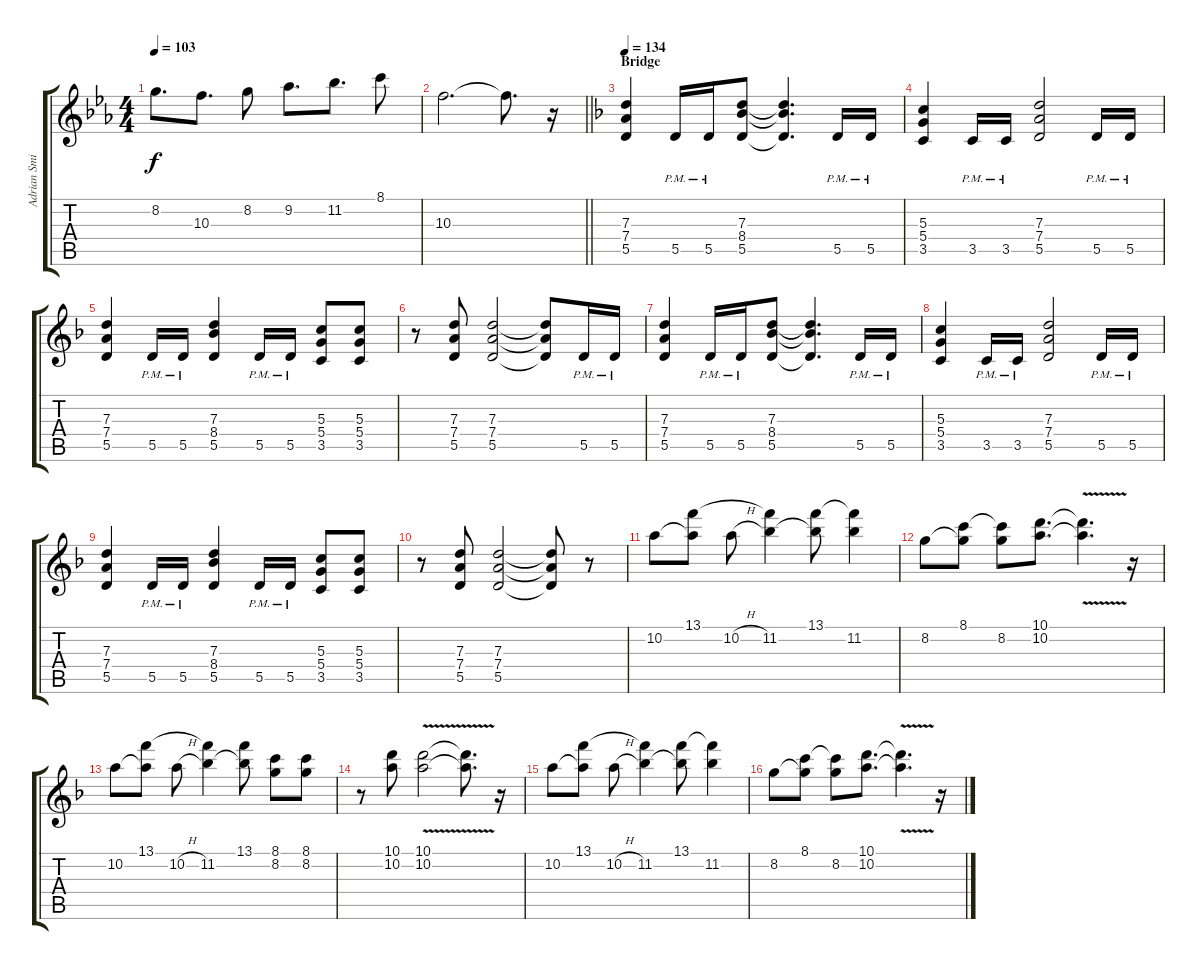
\track ("Adrian Smith" "Adrian Smi") {instrument distortionguitar}
\staff {score tabs}
\tuning (E4 B3 G3 D3 A2 E2) {hide}
\ts (4 4)
\tempo 103
\clef g2
\ks cminor
8.2.8{d dy f} 10.3.8{d} 8.2.8 9.2.8{d} 11.2.8{d} 8.1.8 |
\barLineRight lightlight
10.3.2{d volume 10} 10.3{t}.8{d} r.16{volume 14} |
\section ("" "Bridge")
\tempo 134
\ks dminor
(7.3 7.4 5.5).4 5.5{pm}.16 5.5{pm}.16 (7.3 8.4 5.5).8 (7.3{t} 8.4{t} 5.5{t}).4{d} 5.5{pm}.16 5.5{pm}.16 |
(5.3 5.4 3.5).4 3.5{pm}.16 3.5{pm}.16 (7.3 7.4 5.5).2 5.5{pm}.16 5.5{pm}.16 |
(7.3 7.4 5.5).4 5.5{pm}.16 5.5{pm}.16 (7.3 8.4 5.5).4 5.5{pm}.16 5.5{pm}.16 (5.3 5.4 3.5).8 (5.3 5.4 3.5).8 |
r.8 (7.3 7.4 5.5).8 (7.3 7.4 5.5).2 (7.3{t} 7.4{t} 5.5{t}).8 5.5{pm}.16 5.5{pm}.16 |
(7.3 7.4 5.5).4 5.5{pm}.16 5.5{pm}.16 (7.3 8.4 5.5).8 (7.3{t} 8.4{t} 5.5{t}).4{d} 5.5{pm}.16 5.5{pm}.16 |
(5.3 5.4 3.5).4 3.5{pm}.16 3.5{pm}.16 (7.3 7.4 5.5).2 5.5{pm}.16 5.5{pm}.16 |
(7.3 7.4 5.5).4 5.5{pm}.16 5.5{pm}.16 (7.3 8.4 5.5).4 5.5{pm}.16 5.5{pm}.16 (5.3 5.4 3.5).8 (5.3 5.4 3.5).8 |
r.8 (7.3 7.4 5.5).8 (7.3 7.4 5.5).2 (7.3{t} 7.4{t} 5.5{t}).8 r.8 |
10.2.8 (13.1 10.2{t}).8 10.2{h}.8 (13.1{t} 11.2).4 (13.1 11.2{t}).8 (13.1{t} 11.2).4 |
8.2.8 (8.1 8.2{t}).8 (8.1{t} 8.2).8 (10.1 10.2).8{d} (10.1{v t} 10.2{v t}).4{d} r.16 |
10.2.8 (13.1 10.2{t}).8 10.2{h}.8 (13.1{t} 11.2).4 (13.1 11.2{t}).8 (8.1 8.2).8 (8.1 8.2).8 |
r.8 (10.1 10.2).8 (10.1{v} 10.2{v}).2 (10.1{t} 10.2{t}).8{d} r.16 |
10.2.8 (13.1 10.2{t}).8 10.2{h}.8 (13.1{t} 11.2).4 (13.1 11.2{t}).8 (13.1{t} 11.2).4 |
8.2.8 (8.1 8.2{t}).8 (8.1{t} 8.2).8 (10.1 10.2).8{d} (10.1{v t} 10.2{v t}).4{d} r.16
